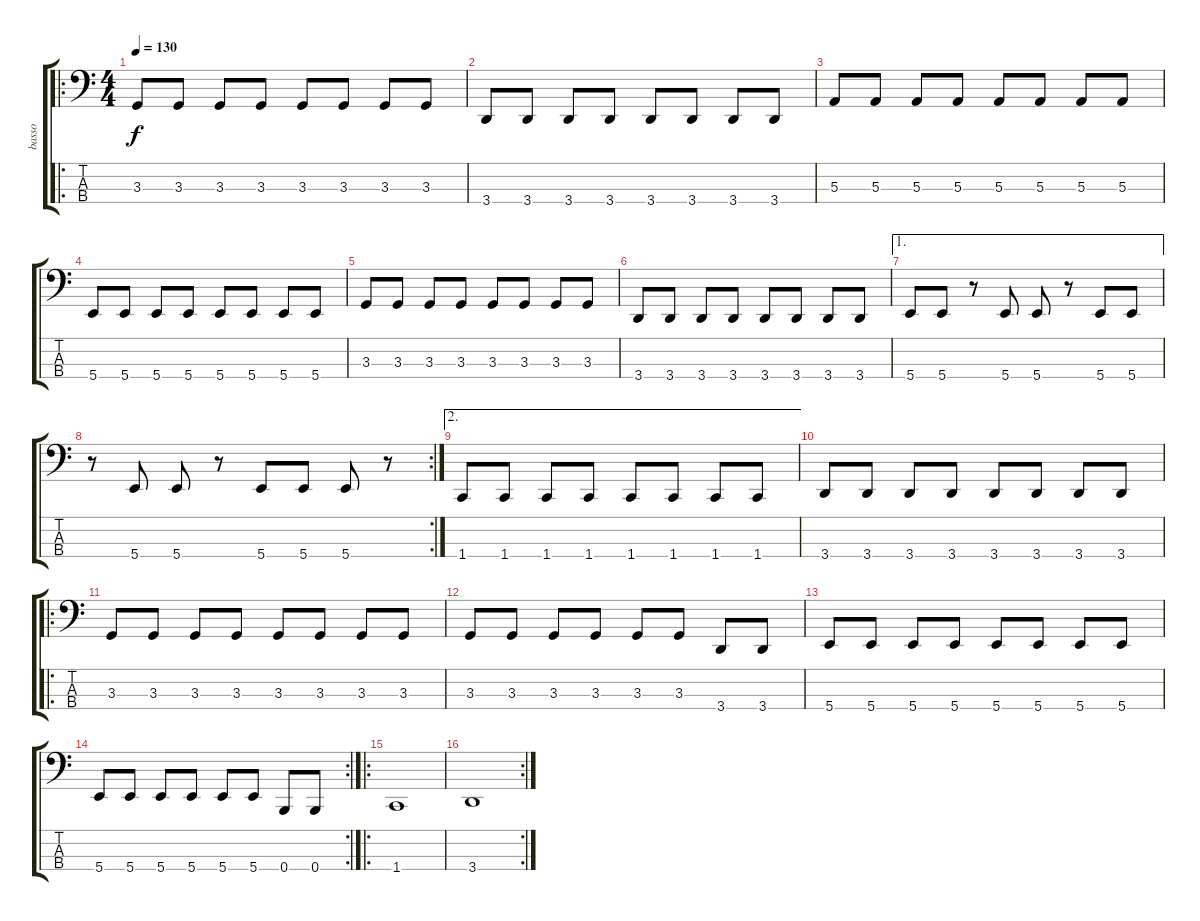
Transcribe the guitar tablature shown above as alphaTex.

\track ("basso" "basso") {instrument electricbasspick}
\staff {score tabs}
\tuning (D2 A1 E1 B0) {hide}
\ro
\ts (4 4)
\tempo 130
\clef f4
\ks c
3.3.8{dy f} 3.3.8 3.3.8 3.3.8 3.3.8 3.3.8 3.3.8 3.3.8 |
3.4.8 3.4.8 3.4.8 3.4.8 3.4.8 3.4.8 3.4.8 3.4.8 |
5.3.8 5.3.8 5.3.8 5.3.8 5.3.8 5.3.8 5.3.8 5.3.8 |
5.4.8 5.4.8 5.4.8 5.4.8 5.4.8 5.4.8 5.4.8 5.4.8 |
3.3.8 3.3.8 3.3.8 3.3.8 3.3.8 3.3.8 3.3.8 3.3.8 |
3.4.8 3.4.8 3.4.8 3.4.8 3.4.8 3.4.8 3.4.8 3.4.8 |
\ae 1
5.4.8 5.4.8 r.8 5.4.8 5.4.8 r.8 5.4.8 5.4.8 |
\rc 2
r.8 5.4.8 5.4.8 r.8 5.4.8 5.4.8 5.4.8 r.8 |
\ae 2
1.4.8 1.4.8 1.4.8 1.4.8 1.4.8 1.4.8 1.4.8 1.4.8 |
3.4.8 3.4.8 3.4.8 3.4.8 3.4.8 3.4.8 3.4.8 3.4.8 |
\ro
3.3.8 3.3.8 3.3.8 3.3.8 3.3.8 3.3.8 3.3.8 3.3.8 |
3.3.8 3.3.8 3.3.8 3.3.8 3.3.8 3.3.8 3.4.8 3.4.8 |
5.4.8 5.4.8 5.4.8 5.4.8 5.4.8 5.4.8 5.4.8 5.4.8 |
\rc 2
5.4.8 5.4.8 5.4.8 5.4.8 5.4.8 5.4.8 0.4.8 0.4.8 |
\ro
1.4.1 |
\rc 2
3.4.1
